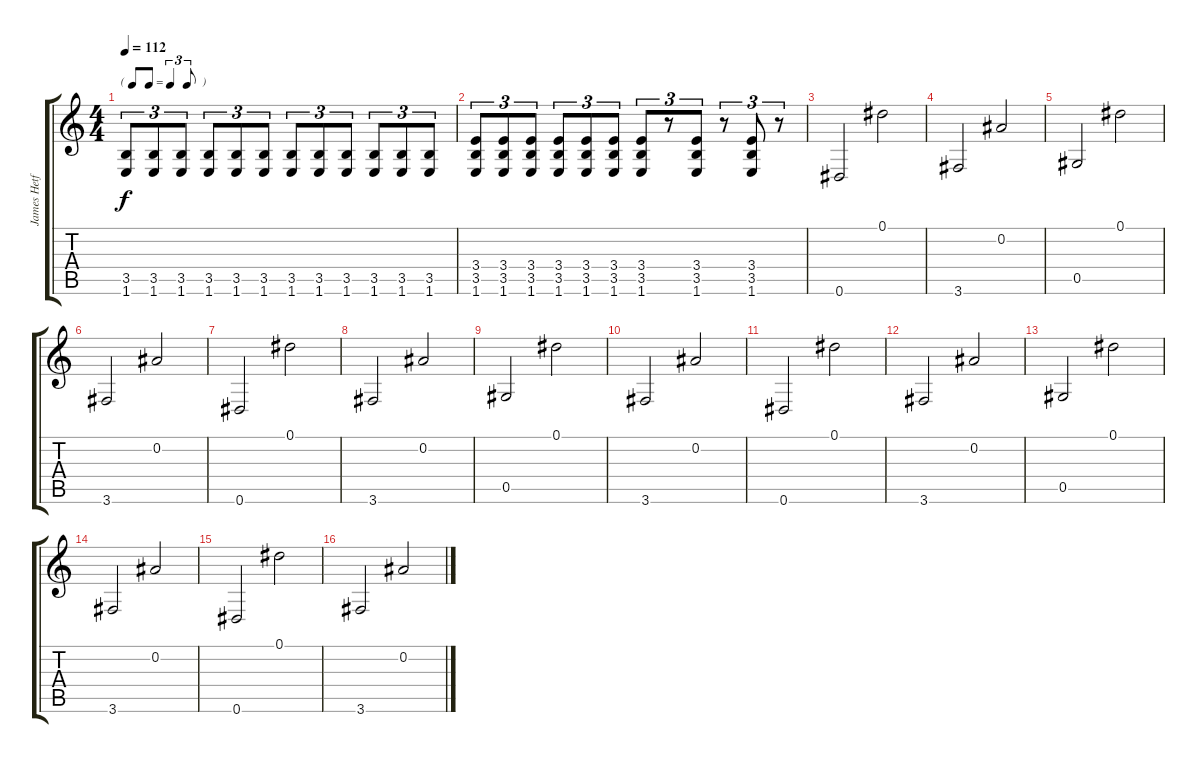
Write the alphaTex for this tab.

\track ("James Hetfield (Gtr 1)" "James Hetf") {instrument distortionguitar}
\staff {score tabs}
\tuning (Eb4 Bb3 Gb3 Db3 Ab2 Eb2) {hide}
\ts (4 4)
\tf triplet8th
\tempo 112
\clef g2
\ks c
(3.5 1.6).8{tu (3 2) dy f} (3.5 1.6).8{tu (3 2)} (3.5 1.6).8{tu (3 2)} (3.5 1.6).8{tu (3 2)} (3.5 1.6).8{tu (3 2)} (3.5 1.6).8{tu (3 2)} (3.5 1.6).8{tu (3 2)} (3.5 1.6).8{tu (3 2)} (3.5 1.6).8{tu (3 2)} (3.5 1.6).8{tu (3 2)} (3.5 1.6).8{tu (3 2)} (3.5 1.6).8{tu (3 2)} |
(3.4 3.5 1.6).8{tu (3 2)} (3.4 3.5 1.6).8{tu (3 2)} (3.4 3.5 1.6).8{tu (3 2)} (3.4 3.5 1.6).8{tu (3 2)} (3.4 3.5 1.6).8{tu (3 2)} (3.4 3.5 1.6).8{tu (3 2)} (3.4 3.5 1.6).8{tu (3 2)} r.8{tu (3 2)} (3.4 3.5 1.6).8{tu (3 2)} r.8{tu (3 2)} (3.4 3.5 1.6).8{tu (3 2)} r.8{tu (3 2)} |
0.6.2 0.1.2 |
3.6.2 0.2.2 |
0.5.2 0.1.2 |
3.6.2 0.2.2 |
0.6.2 0.1.2 |
3.6.2 0.2.2 |
0.5.2 0.1.2 |
3.6.2 0.2.2 |
0.6.2 0.1.2 |
3.6.2 0.2.2 |
0.5.2 0.1.2 |
3.6.2 0.2.2 |
0.6.2 0.1.2 |
3.6.2 0.2.2
